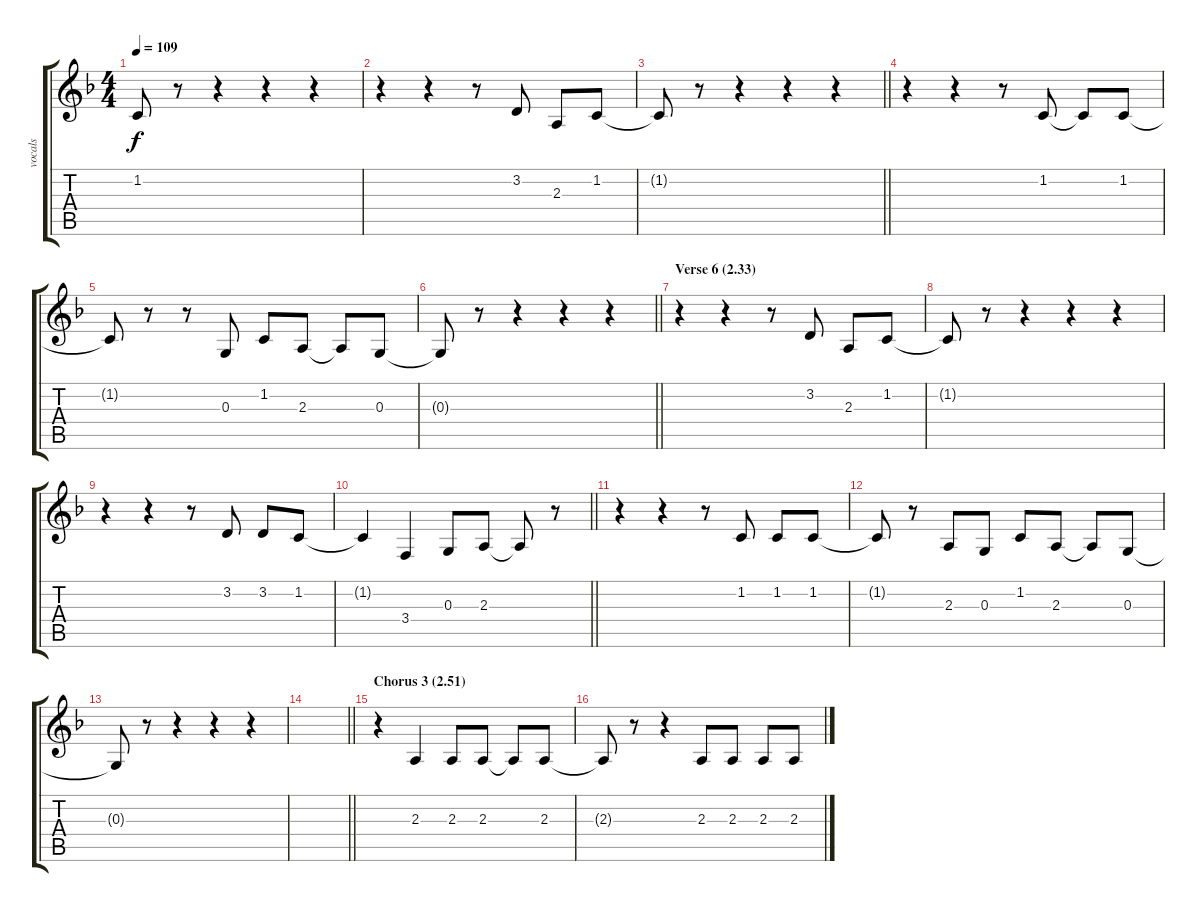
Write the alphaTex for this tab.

\track ("vocals" "vocals") {instrument clarinet}
\staff {score tabs}
\tuning (E4 B3 G3 D3 A2 E2) {hide}
\ts (4 4)
\tempo 109
\clef g2
\ks f
1.2{t}.8{dy f} r.8 r.4 r.4 r.4 |
r.4 r.4 r.8 3.2.8 2.3.8 1.2.8 |
\barLineRight lightlight
1.2{t}.8 r.8 r.4 r.4 r.4 |
r.4 r.4 r.8 1.2.8 1.2{t}.8 1.2.8 |
1.2{t}.8 r.8 r.8 0.3.8 1.2.8 2.3.8 2.3{t}.8 0.3.8 |
\barLineRight lightlight
0.3{t}.8 r.8 r.4 r.4 r.4 |
\section ("" "Verse 6 (2.33)")
r.4 r.4 r.8 3.2.8 2.3.8 1.2.8 |
1.2{t}.8 r.8 r.4 r.4 r.4 |
r.4 r.4 r.8 3.2.8 3.2.8 1.2.8 |
\barLineRight lightlight
1.2{t}.4 3.4.4 0.3.8 2.3.8 2.3{t}.8 r.8 |
r.4 r.4 r.8 1.2.8 1.2.8 1.2.8 |
1.2{t}.8 r.8 2.3.8 0.3.8 1.2.8 2.3.8 2.3{t}.8 0.3.8 |
0.3{t}.8 r.8 r.4 r.4 r.4 |
\barLineRight lightlight
|
\section ("" "Chorus 3 (2.51)")
r.4 2.3.4 2.3.8 2.3.8 2.3{t}.8 2.3.8 |
2.3{t}.8 r.8 r.4 2.3.8 2.3.8 2.3.8 2.3.8
